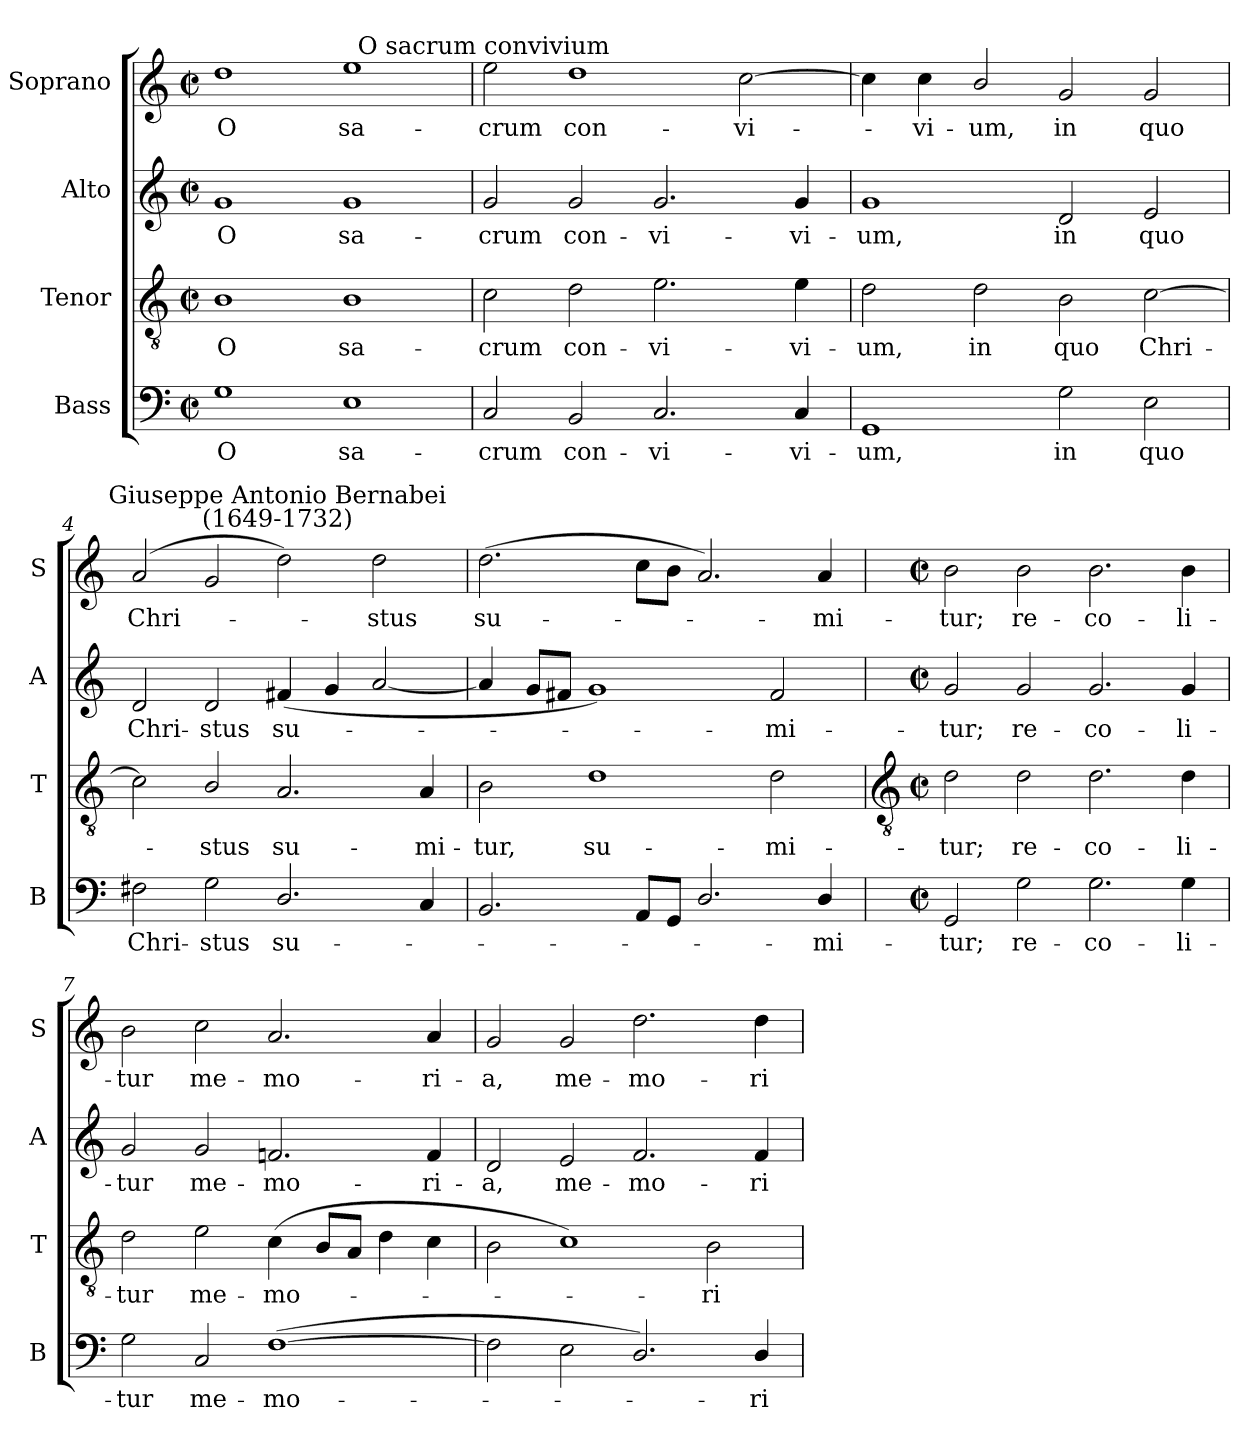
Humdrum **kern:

**kern	**text	**kern	**text	**kern	**text	**kern	**text
*part4	*part4	*part3	*part3	*part2	*part2	*part1	*part1
*staff4	*staff4	*staff3	*staff3	*staff2	*staff2	*staff1	*staff1
*I"Bass	*	*I"Tenor	*	*I"Alto	*	*I"Soprano	*
*I'B	*	*I'T	*	*I'A	*	*I'S	*
*clefF4	*	*clefGv2	*	*clefG2	*	*clefG2	*
*k[]	*	*k[]	*	*k[]	*	*k[]	*
*C:	*	*C:	*	*C:	*	*C:	*
*M4/2	*	*M4/2	*	*M4/2	*	*M4/2	*
*met(c|)	*	*met(c|)	*	*met(c|)	*	*met(c|)	*
=1	=1	=1	=1	=1	=1	=1	=1
!	!LO:LY:b	!	!LO:LY:b	!	!LO:LY:b	!	!LO:LY:b
1G	O	1B	O	1g	O	1dd	O
!	!LO:LY:b	!	!LO:LY:b	!	!LO:LY:b	!	!LO:LY:b
1E	sa-	1B	sa-	1g	sa-	1ee	sa-
=2	=2	=2	=2	=2	=2	=2	=2
!	!	!	!	!	!	!LO:TX:a:cj:t=O sacrum convivium	!
!	!LO:LY:b	!	!LO:LY:b	!	!LO:LY:b	!	!LO:LY:b
2C	-crum	2c	-crum	2g	-crum	2ee	-crum
!	!LO:LY:b	!	!LO:LY:b	!	!LO:LY:b	!	!LO:LY:b
2BB	con-	2d	con-	2g	con-	1dd	con-
!	!LO:LY:b	!	!LO:LY:b	!	!LO:LY:b	!	!
2.C	-vi-	2.e	-vi-	2.g	-vi-	.	.
!	!	!	!	!	!	!	!LO:LY:b
.	.	.	.	.	.	[2cc	-vi-
!	!LO:LY:b	!	!LO:LY:b	!	!LO:LY:b	!	!
4C	-vi-	4e	-vi-	4g	-vi-	.	.
=3	=3	=3	=3	=3	=3	=3	=3
!	!LO:LY:b	!	!LO:LY:b	!	!LO:LY:b	!	!
1GG	-um,	2d	-um,	1g	-um,	4cc]	.
!	!	!	!	!	!	!	!LO:LY:b
.	.	.	.	.	.	4cc	vi-
!	!	!	!LO:LY:b	!	!	!	!LO:LY:b
.	.	2d	in	.	.	2b/	-um,
!	!LO:LY:b	!	!LO:LY:b	!	!LO:LY:b	!	!LO:LY:b
2G	in	2B	quo	2d	in	2g	in
!	!LO:LY:b	!	!LO:LY:b	!	!LO:LY:b	!	!LO:LY:b
2E	quo	[2c	Chri-	2e	quo	2g	quo
=4	=4	=4	=4	=4	=4	=4	=4
!	!LO:LY:b	!	!	!	!LO:LY:b	!	!LO:LY:b
2F#X	Chri-	2c]	.	2d	Chri-	(<2a	Chri-
!	!LO:LY:b	!	!LO:LY:b	!	!LO:LY:b	!	!
2G	-stus	2B/	stus	2d	-stus	2g	.
!	!	!	!	!	!	!LO:TX:a:cj:t=Giuseppe Antonio Bernabei\n(1649-1732)	!
!	!LO:LY:b	!	!LO:LY:b	!	!LO:LY:b	!	!
2.D/	su-	2.A	su-	(<4f#X	su-	2dd)	.
.	.	.	.	4g	.	.	.
!	!	!	!	!	!	!	!LO:LY:b
.	.	.	.	[2a	.	2dd	stus
!	!	!	!LO:LY:b	!	!	!	!
4C	.	4A	-mi-	.	.	.	.
=5	=5	=5	=5	=5	=5	=5	=5
!	!	!	!LO:LY:b	!	!	!	!LO:LY:b
2.BB	.	2B	-tur,	4a]	.	(>2.dd	su-
.	.	.	.	8gL	.	.	.
.	.	.	.	8f#XJ	.	.	.
!	!	!	!LO:LY:b	!	!	!	!
.	.	1d	su-	1g)	.	.	.
8AAL	.	.	.	.	.	8ccL	.
8GGJ	.	.	.	.	.	8bJ	.
2.D/	.	.	.	.	.	2.a)	.
!	!	!	!LO:LY:b	!	!LO:LY:b	!	!
.	.	2d	-mi-	2f#	mi-	.	.
!	!LO:LY:b	!	!	!	!	!	!LO:LY:b
4D/	mi-	.	.	.	.	4a	mi-
!!LO:LB:g=z
=6	=6	=6	=6	=6	=6	=6	=6
*	*	*clefGv2	*	*	*	*	*
*M4/2	*	*M4/2	*	*M4/2	*	*M4/2	*
*met(c|)	*	*met(c|)	*	*met(c|)	*	*met(c|)	*
!	!LO:LY:b	!	!LO:LY:b	!	!LO:LY:b	!	!LO:LY:b
2GG	-tur;	2d	-tur;	2g	-tur;	2b	-tur;
!	!LO:LY:b	!	!LO:LY:b	!	!LO:LY:b	!	!LO:LY:b
2G	re-	2d	re-	2g	re-	2b	re-
!	!LO:LY:b	!	!LO:LY:b	!	!LO:LY:b	!	!LO:LY:b
2.G	-co-	2.d	-co-	2.g	-co-	2.b	-co-
!	!LO:LY:b	!	!LO:LY:b	!	!LO:LY:b	!	!LO:LY:b
4G	-li-	4d	-li-	4g	-li-	4b	-li-
=7	=7	=7	=7	=7	=7	=7	=7
!	!LO:LY:b	!	!LO:LY:b	!	!LO:LY:b	!	!LO:LY:b
2G	-tur	2d	-tur	2g	-tur	2b	-tur
!	!LO:LY:b	!	!LO:LY:b	!	!LO:LY:b	!	!LO:LY:b
2C	me-	2e	me-	2g	me-	2cc	me-
!	!LO:LY:b	!	!LO:LY:b	!	!LO:LY:b	!	!LO:LY:b
(>[1F	-mo-	(>4c	-mo-	2.fn	-mo-	2.a	-mo-
.	.	8BL	.	.	.	.	.
.	.	8AJ	.	.	.	.	.
.	.	4d	.	.	.	.	.
!	!	!	!	!	!LO:LY:b	!	!LO:LY:b
.	.	4c	.	4f	-ri-	4a	-ri-
=8	=8	=8	=8	=8	=8	=8	=8
!	!	!	!	!	!LO:LY:b	!	!LO:LY:b
2F]	.	2B	.	2d	-a,	2g	-a,
!	!	!	!	!	!LO:LY:b	!	!LO:LY:b
2E	.	1c)	.	2e	me-	2g	me-
!	!	!	!	!	!LO:LY:b	!	!LO:LY:b
2.D/)	.	.	.	2.f	-mo-	2.dd	-mo-
!	!	!	!LO:LY:b	!	!	!	!
.	.	2B	ri-	.	.	.	.
!	!LO:LY:b	!	!	!	!LO:LY:b	!	!LO:LY:b
4D/	ri-	.	.	4f	-ri-	4dd	-ri-
=	=	=	=	=	=	=	=
*-	*-	*-	*-	*-	*-	*-	*-
